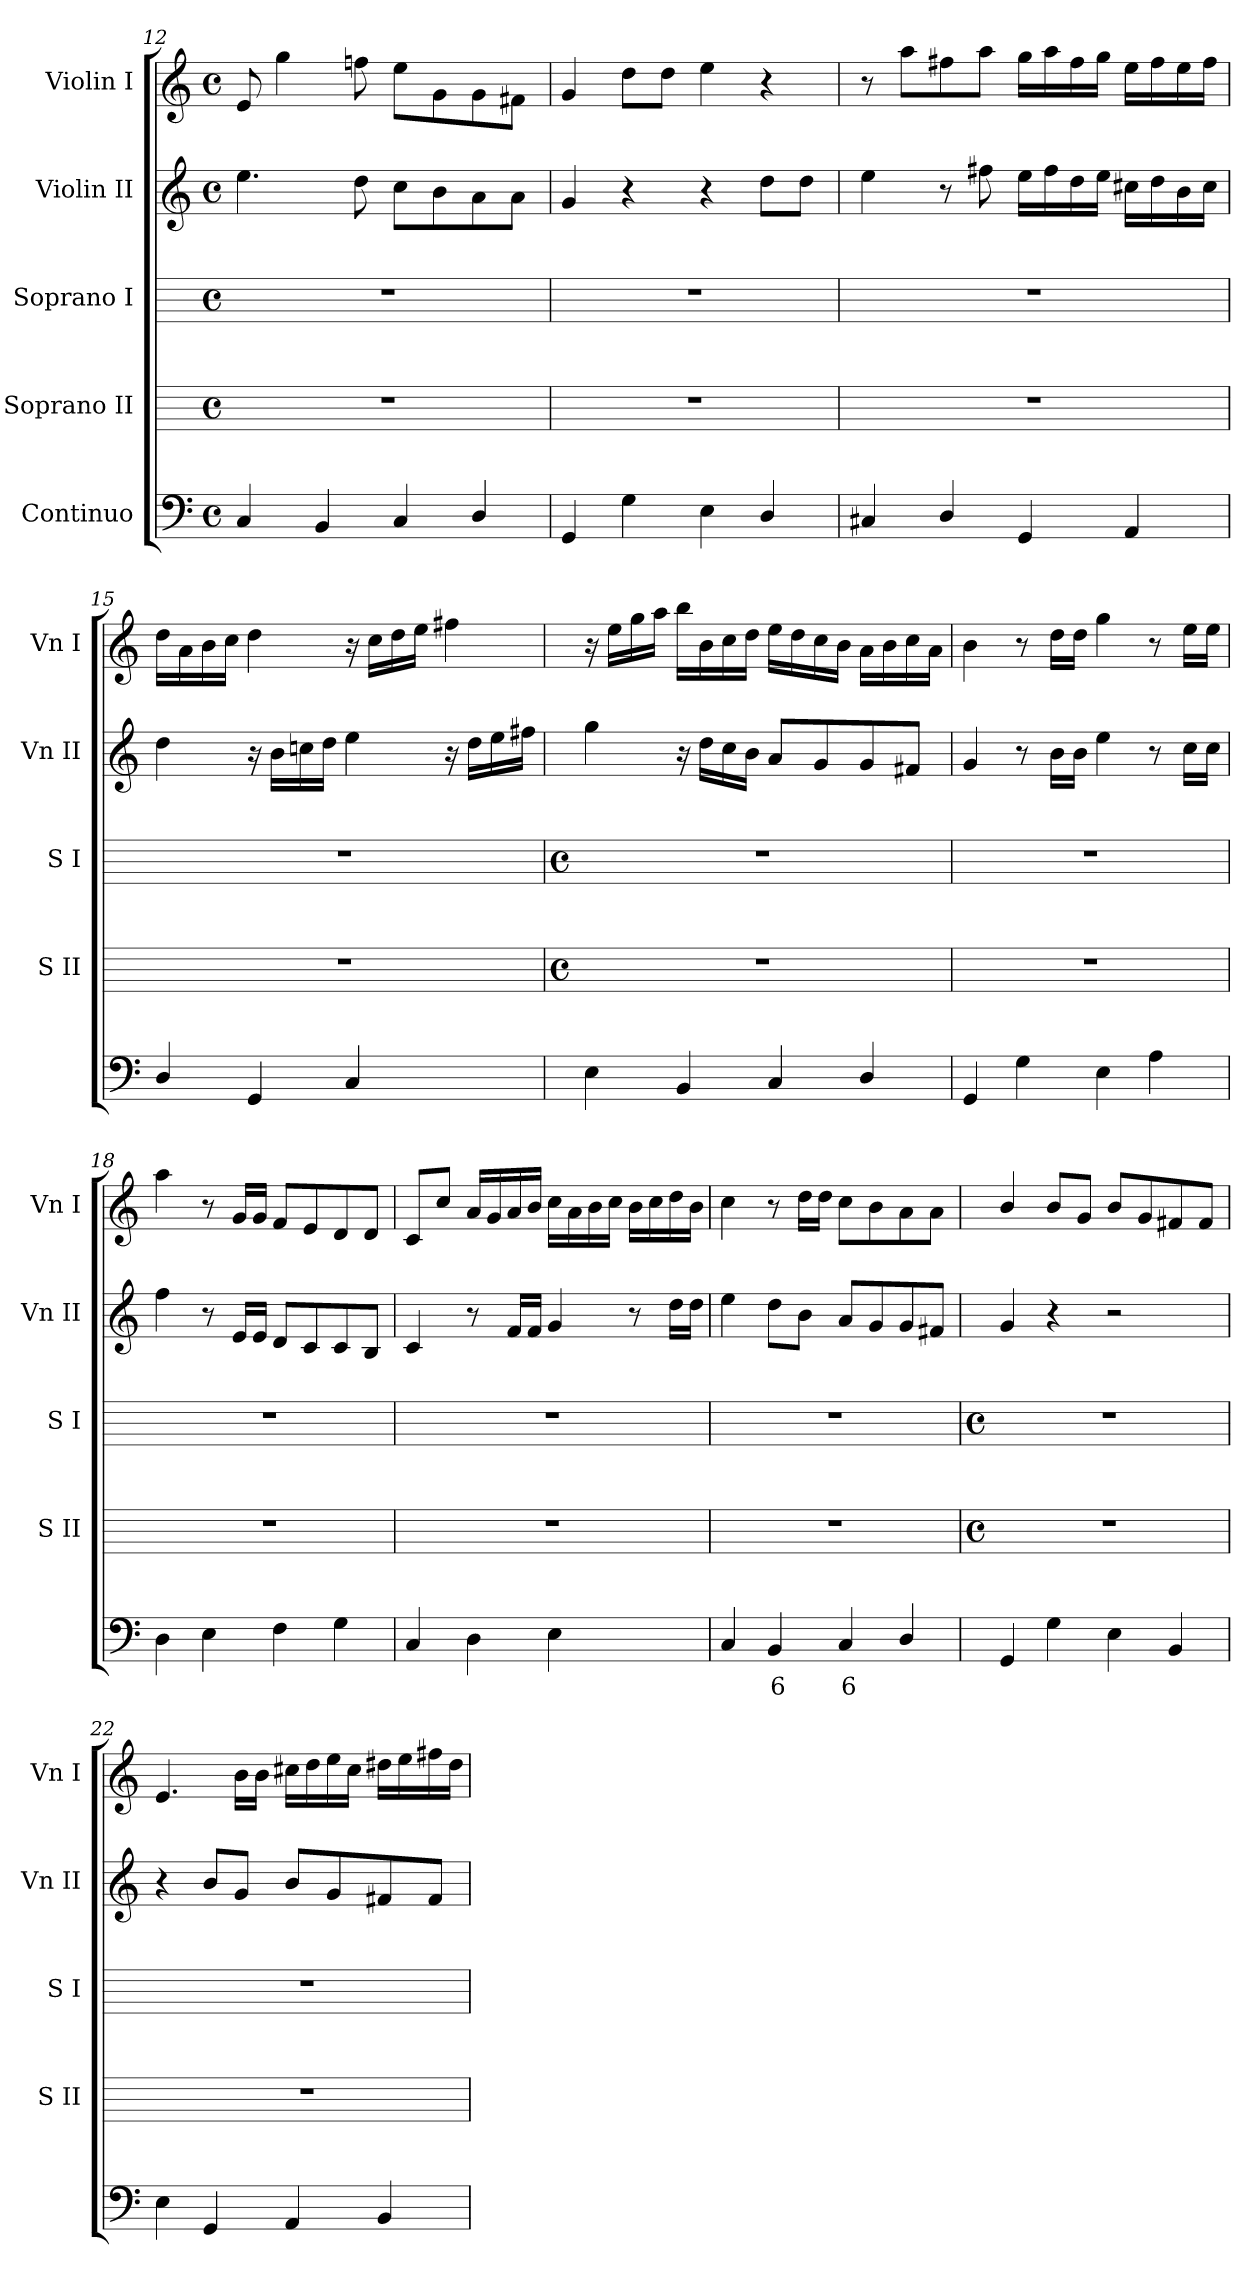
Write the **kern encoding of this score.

**kern	**text	**kern	**kern	**kern	**kern
*part5	*part5	*part4	*part3	*part2	*part1
*staff5	*staff5	*staff4	*staff3	*staff2	*staff1
*I"Continuo	*	*I"Soprano II	*I"Soprano I	*I"Violin II	*I"Violin I
*	*	*I'S II	*I'S I	*I'Vn II	*I'Vn I
!!LO:LB:g=z
*clefF4	*	*	*	*clefG2	*clefG2
*k[]	*	*	*	*k[]	*k[]
*C:	*	*	*	*C:	*C:
*M4/4	*	*M4/4	*M4/4	*M4/4	*M4/4
*met(c)	*	*met(c)	*met(c)	*met(c)	*met(c)
=12	=12	=12	=12	=12	=12
4C	.	1r	1r	4.ee	8e
.	.	.	.	.	4gg
4BB	.	.	.	.	.
.	.	.	.	8dd	8ffn
4C	.	.	.	8ccL	8eeL
.	.	.	.	8b	8g
4D/	.	.	.	8a	8g
.	.	.	.	8aJ	8f#XJ
=13	=13	=13	=13	=13	=13
4GG	.	1r	1r	4g	4g
4G	.	.	.	4r	8ddL
.	.	.	.	.	8ddJ
4E	.	.	.	4r	4ee
4D/	.	.	.	8ddL	4r
.	.	.	.	8ddJ	.
=14	=14	=14	=14	=14	=14
4C#X	.	1r	1r	4ee	8r
.	.	.	.	.	8aaL
4D/	.	.	.	8r	8ff#X
.	.	.	.	8ff#X	8aaJ
4GG	.	.	.	16eeLL	16ggLL
.	.	.	.	16ff#	16aa
.	.	.	.	16dd	16ff#
.	.	.	.	16eeJJ	16ggJJ
4AA	.	.	.	16cc#XLL	16eeLL
.	.	.	.	16dd	16ff#
.	.	.	.	16b	16ee
.	.	.	.	16cc#JJ	16ff#JJ
=15	=15	=15	=15	=15	=15
4D/	.	1r	1r	4dd	16ddLL
.	.	.	.	.	16a
.	.	.	.	.	16b
.	.	.	.	.	16ccJJ
4GG/	.	.	.	16r	4dd
.	.	.	.	16bLL	.
.	.	.	.	16ccn	.
.	.	.	.	16ddJJ	.
4C	.	.	.	4ee	16r
.	.	.	.	.	16ccLL
.	.	.	.	.	16dd
.	.	.	.	.	16eeJJ
!	!LO:LY:b	!	!	!	!
[8DLyy	6	.	.	16r	4ff#X
.	.	.	.	16ddLL	.
!	!LO:LY:b	!	!	!	!
8DJyy]	5	.	.	16ee	.
.	.	.	.	16ff#XJJ	.
!!LO:LB:g=z
=16	=16	=16	=16	=16	=16
*	*	*M4/4	*M4/4	*	*
*	*	*met(c)	*met(c)	*	*
4E	.	1r	1r	4gg	16r
.	.	.	.	.	16eeLL
.	.	.	.	.	16gg
.	.	.	.	.	16aaJJ
4BB	.	.	.	16r	16bbLL
.	.	.	.	16ddLL	16b
.	.	.	.	16cc	16cc
.	.	.	.	16bJJ	16ddJJ
4C	.	.	.	8aL	16eeLL
.	.	.	.	.	16dd
.	.	.	.	8g	16cc
.	.	.	.	.	16bJJ
4D/	.	.	.	8g	16aLL
.	.	.	.	.	16b
.	.	.	.	8f#XJ	16cc
.	.	.	.	.	16aJJ
=17	=17	=17	=17	=17	=17
4GG	.	1r	1r	4g	4b
4G	.	.	.	8r	8r
.	.	.	.	16bLL	16ddLL
.	.	.	.	16bJJ	16ddJJ
4E	.	.	.	4ee	4gg
4A	.	.	.	8r	8r
.	.	.	.	16ccLL	16eeLL
.	.	.	.	16ccJJ	16eeJJ
=18	=18	=18	=18	=18	=18
4D	.	1r	1r	4ff	4aa
4E	.	.	.	8r	8r
.	.	.	.	16eLL	16gLL
.	.	.	.	16eJJ	16gJJ
4F	.	.	.	8dL	8fL
.	.	.	.	8c	8e
4G	.	.	.	8c	8d
.	.	.	.	8BJ	8dJ
=19	=19	=19	=19	=19	=19
4C	.	1r	1r	4c	8cL
.	.	.	.	.	8ccJ
4D	.	.	.	8r	16aLL
.	.	.	.	.	16g
.	.	.	.	16fLL	16a
.	.	.	.	16fJJ	16bJJ
4E	.	.	.	4g	16ccLL
.	.	.	.	.	16a
.	.	.	.	.	16b
.	.	.	.	.	16ccJJ
!	!LO:LY:b	!	!	!	!
[8D/Lyy	5	.	.	8r	16bLL
.	.	.	.	.	16cc
!	!LO:LY:b	!	!	!	!
8DJyy]	6	.	.	16ddLL	16dd
.	.	.	.	16ddJJ	16bJJ
=20	=20	=20	=20	=20	=20
4C	.	1r	1r	4ee	4cc
!	!LO:LY:b	!	!	!	!
4BB	6	.	.	8ddL	8r
.	.	.	.	8bJ	16ddLL
.	.	.	.	.	16ddJJ
!	!LO:LY:b	!	!	!	!
4C	6	.	.	8aL	8ccL
.	.	.	.	8g	8b
4D/	.	.	.	8g	8a
.	.	.	.	8f#XJ	8aJ
!!LO:LB:g=z
=21	=21	=21	=21	=21	=21
*	*	*M4/4	*M4/4	*	*
*	*	*met(c)	*met(c)	*	*
4GG	.	1r	1r	4g	4b/
4G	.	.	.	4r	8bL
.	.	.	.	.	8gJ
4E	.	.	.	2r	8bL
.	.	.	.	.	8g
4BB	.	.	.	.	8f#X
.	.	.	.	.	8f#J
=22	=22	=22	=22	=22	=22
4E	.	1r	1r	4r	4.e
4GG	.	.	.	8bL	.
.	.	.	.	8gJ	16bLL
.	.	.	.	.	16bJJ
4AA	.	.	.	8bL	16cc#XLL
.	.	.	.	.	16dd
.	.	.	.	8g	16ee
.	.	.	.	.	16cc#JJ
4BB	.	.	.	8f#X	16dd#XLL
.	.	.	.	.	16ee
.	.	.	.	8f#J	16ff#X
.	.	.	.	.	16dd#JJ
=	=	=	=	=	=
*-	*-	*-	*-	*-	*-
